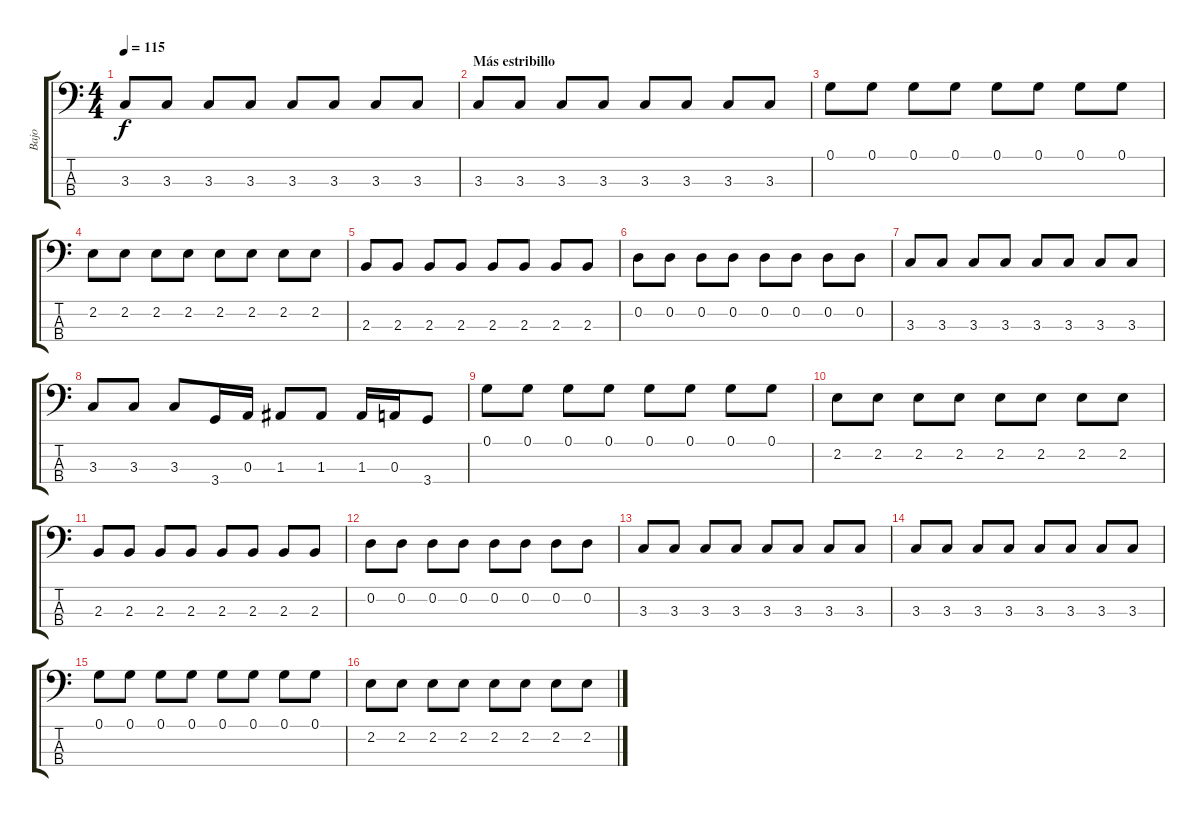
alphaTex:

\track ("Bajo" "Bajo") {instrument electricbasspick}
\staff {score tabs}
\tuning (G2 D2 A1 E1) {hide}
\ts (4 4)
\tempo 115
\clef f4
\ks c
3.3.8{dy f} 3.3.8 3.3.8 3.3.8 3.3.8 3.3.8 3.3.8 3.3.8 |
\section ("" "Más estribillo")
3.3.8 3.3.8 3.3.8 3.3.8 3.3.8 3.3.8 3.3.8 3.3.8 |
0.1.8 0.1.8 0.1.8 0.1.8 0.1.8 0.1.8 0.1.8 0.1.8 |
2.2.8 2.2.8 2.2.8 2.2.8 2.2.8 2.2.8 2.2.8 2.2.8 |
2.3.8 2.3.8 2.3.8 2.3.8 2.3.8 2.3.8 2.3.8 2.3.8 |
0.2.8 0.2.8 0.2.8 0.2.8 0.2.8 0.2.8 0.2.8 0.2.8 |
3.3.8 3.3.8 3.3.8 3.3.8 3.3.8 3.3.8 3.3.8 3.3.8 |
3.3.8 3.3.8 3.3.8 3.4.16{volume 15} 0.3.16{volume 15} 1.3.8{volume 15} 1.3.8{volume 15} 1.3.16{volume 15} 0.3.16{volume 15} 3.4.8{volume 15} |
0.1.8 0.1.8 0.1.8 0.1.8 0.1.8 0.1.8 0.1.8 0.1.8 |
2.2.8 2.2.8 2.2.8 2.2.8 2.2.8 2.2.8 2.2.8 2.2.8 |
2.3.8 2.3.8 2.3.8 2.3.8 2.3.8 2.3.8 2.3.8 2.3.8 |
0.2.8 0.2.8 0.2.8 0.2.8 0.2.8 0.2.8 0.2.8 0.2.8 |
3.3.8 3.3.8 3.3.8 3.3.8 3.3.8 3.3.8 3.3.8 3.3.8 |
3.3.8 3.3.8 3.3.8 3.3.8 3.3.8 3.3.8 3.3.8 3.3.8 |
0.1.8 0.1.8 0.1.8 0.1.8 0.1.8 0.1.8 0.1.8 0.1.8 |
2.2.8 2.2.8 2.2.8 2.2.8 2.2.8 2.2.8 2.2.8 2.2.8
